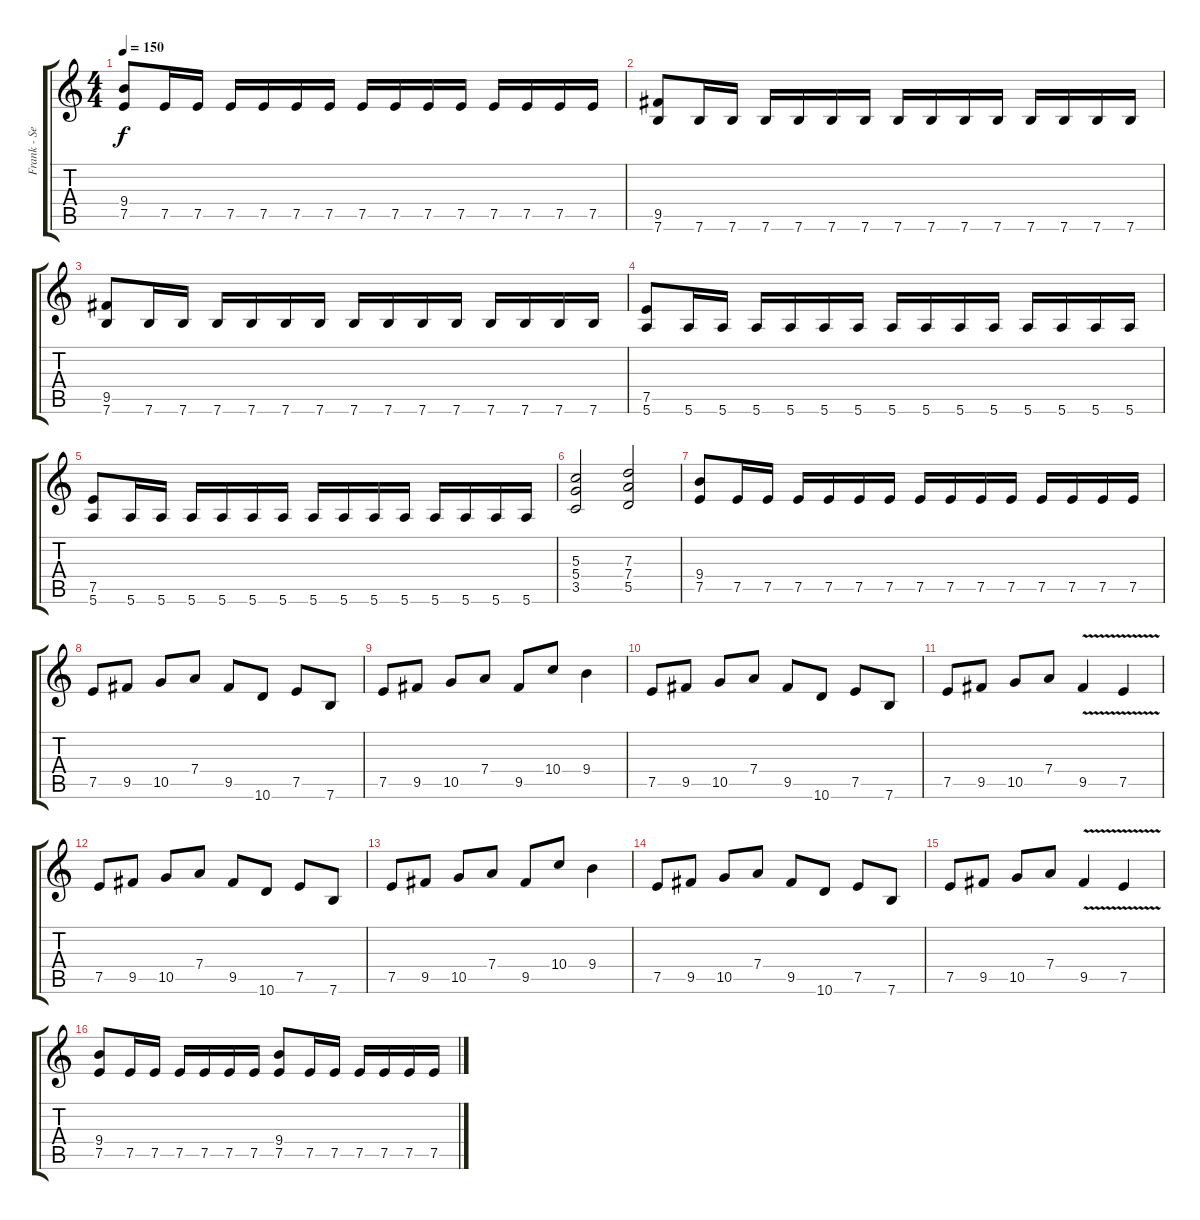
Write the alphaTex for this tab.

\track ("Frank - Segunda Guitarra" "Frank - Se") {instrument overdrivenguitar}
\staff {score tabs}
\tuning (E4 B3 G3 D3 A2 E2) {hide}
\ts (4 4)
\tempo 150
\clef g2
\ks c
(9.4 7.5).8{dy f} 7.5.16 7.5.16 7.5.16 7.5.16 7.5.16 7.5.16 7.5.16 7.5.16 7.5.16 7.5.16 7.5.16 7.5.16 7.5.16 7.5.16 |
(9.5 7.6).8 7.6.16 7.6.16 7.6.16 7.6.16 7.6.16 7.6.16 7.6.16 7.6.16 7.6.16 7.6.16 7.6.16 7.6.16 7.6.16 7.6.16 |
(9.5 7.6).8 7.6.16 7.6.16 7.6.16 7.6.16 7.6.16 7.6.16 7.6.16 7.6.16 7.6.16 7.6.16 7.6.16 7.6.16 7.6.16 7.6.16 |
(7.5 5.6).8 5.6.16 5.6.16 5.6.16 5.6.16 5.6.16 5.6.16 5.6.16 5.6.16 5.6.16 5.6.16 5.6.16 5.6.16 5.6.16 5.6.16 |
(7.5 5.6).8 5.6.16 5.6.16 5.6.16 5.6.16 5.6.16 5.6.16 5.6.16 5.6.16 5.6.16 5.6.16 5.6.16 5.6.16 5.6.16 5.6.16 |
(5.3 5.4 3.5).2 (7.3 7.4 5.5).2 |
(9.4 7.5).8 7.5.16 7.5.16 7.5.16 7.5.16 7.5.16 7.5.16 7.5.16 7.5.16 7.5.16 7.5.16 7.5.16 7.5.16 7.5.16 7.5.16 |
7.5.8 9.5.8 10.5.8 7.4.8 9.5.8 10.6.8 7.5.8 7.6.8 |
7.5.8 9.5.8 10.5.8 7.4.8 9.5.8 10.4.8 9.4.4 |
7.5.8 9.5.8 10.5.8 7.4.8 9.5.8 10.6.8 7.5.8 7.6.8 |
7.5.8 9.5.8 10.5.8 7.4.8 9.5{v}.4 7.5{v}.4 |
7.5.8 9.5.8 10.5.8 7.4.8 9.5.8 10.6.8 7.5.8 7.6.8 |
7.5.8 9.5.8 10.5.8 7.4.8 9.5.8 10.4.8 9.4.4 |
7.5.8 9.5.8 10.5.8 7.4.8 9.5.8 10.6.8 7.5.8 7.6.8 |
7.5.8 9.5.8 10.5.8 7.4.8 9.5{v}.4 7.5{v}.4 |
(9.4 7.5).8 7.5.16 7.5.16 7.5.16 7.5.16 7.5.16 7.5.16 (9.4 7.5).8 7.5.16 7.5.16 7.5.16 7.5.16 7.5.16 7.5.16
